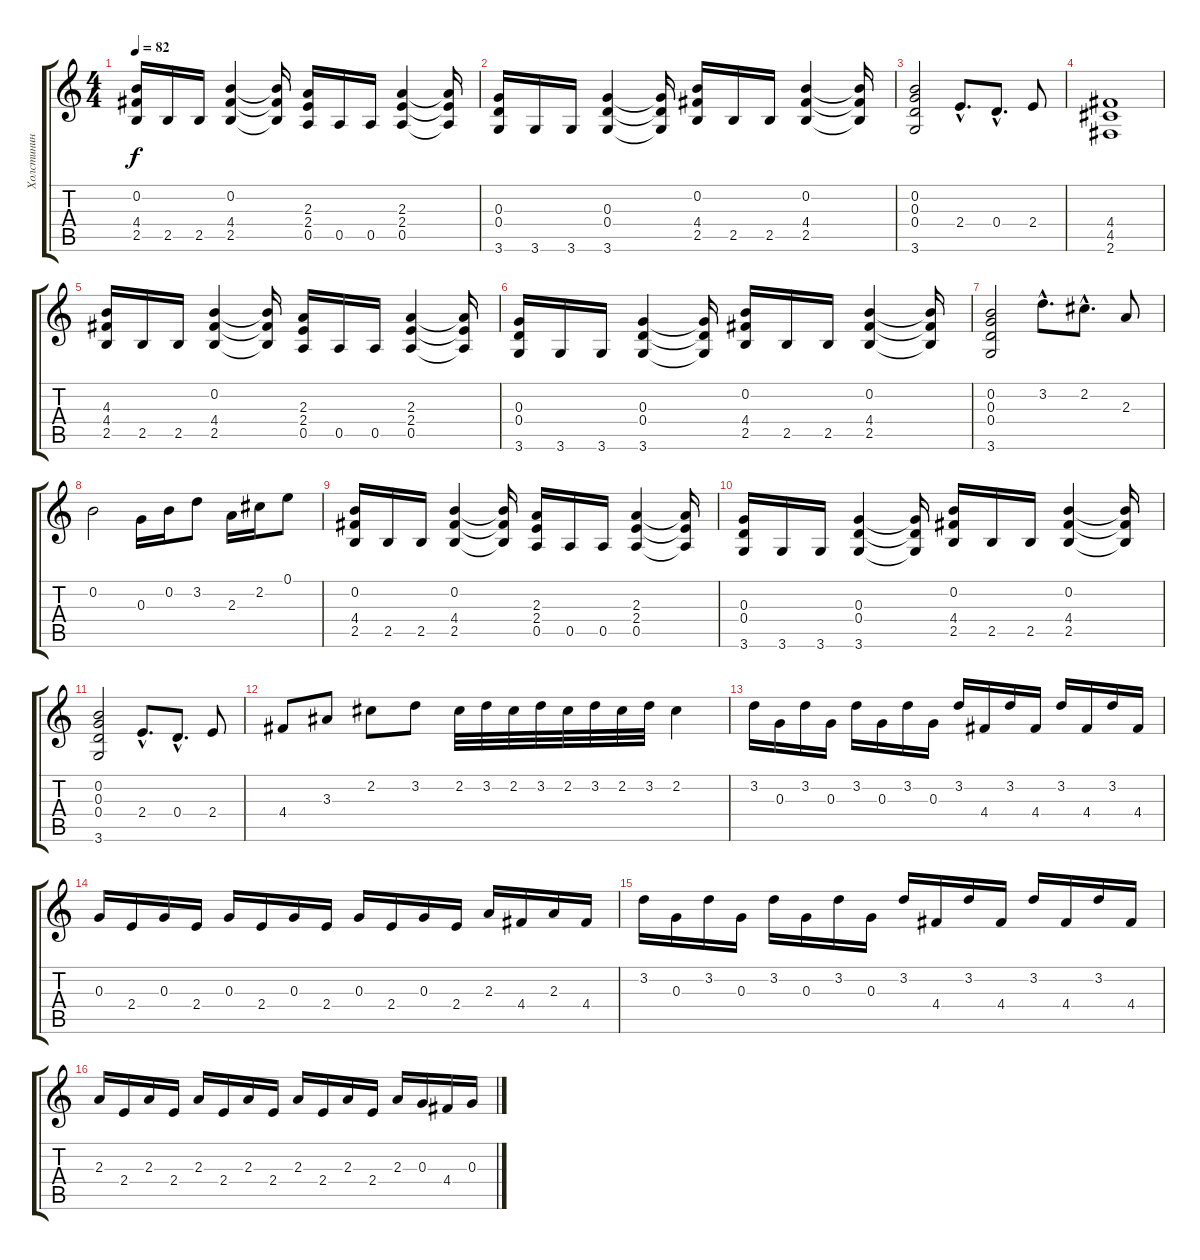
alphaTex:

\track ("Холстинин" "Холстинин") {instrument distortionguitar}
\staff {score tabs}
\tuning (E4 B3 G3 D3 A2 E2) {hide}
\ts (4 4)
\tempo 82
\clef g2
\ks c
(0.2 4.4 2.5).16{dy f} 2.5.16 2.5.16 (0.2 4.4 2.5).4 (0.2{t} 4.4{t} 2.5{t}).16 (2.3 2.4 0.5).16 0.5.16 0.5.16 (2.3 2.4 0.5).4 (2.3{t} 2.4{t} 0.5{t}).16 |
(0.3 0.4 3.6).16 3.6.16 3.6.16 (0.3 0.4 3.6).4 (0.3{t} 0.4{t} 3.6{t}).16 (0.2 4.4 2.5).16 2.5.16 2.5.16 (0.2 4.4 2.5).4 (0.2{t} 4.4{t} 2.5{t}).16 |
(0.2 0.3 0.4 3.6).2 2.4{hac}.8{d} 0.4{hac}.8{d} 2.4.8 |
(4.4 4.5 2.6).1 |
(4.3 4.4 2.5).16 2.5.16 2.5.16 (0.2 4.4 2.5).4 (0.2{t} 4.4{t} 2.5{t}).16 (2.3 2.4 0.5).16 0.5.16 0.5.16 (2.3 2.4 0.5).4 (2.3{t} 2.4{t} 0.5{t}).16 |
(0.3 0.4 3.6).16 3.6.16 3.6.16 (0.3 0.4 3.6).4 (0.3{t} 0.4{t} 3.6{t}).16 (0.2 4.4 2.5).16 2.5.16 2.5.16 (0.2 4.4 2.5).4 (0.2{t} 4.4{t} 2.5{t}).16 |
(0.2 0.3 0.4 3.6).2 3.2{hac}.8{d} 2.2{hac}.8{d} 2.3.8 |
0.2.2 0.3.16 0.2.16 3.2.8 2.3.16 2.2.16 0.1.8 |
(0.2 4.4 2.5).16 2.5.16 2.5.16 (0.2 4.4 2.5).4 (0.2{t} 4.4{t} 2.5{t}).16 (2.3 2.4 0.5).16 0.5.16 0.5.16 (2.3 2.4 0.5).4 (2.3{t} 2.4{t} 0.5{t}).16 |
(0.3 0.4 3.6).16 3.6.16 3.6.16 (0.3 0.4 3.6).4 (0.3{t} 0.4{t} 3.6{t}).16 (0.2 4.4 2.5).16 2.5.16 2.5.16 (0.2 4.4 2.5).4 (0.2{t} 4.4{t} 2.5{t}).16 |
(0.2 0.3 0.4 3.6).2 2.4{hac}.8{d} 0.4{hac}.8{d} 2.4.8 |
4.4.8 3.3.8 2.2.8 3.2.8 2.2.32 3.2.32 2.2.32 3.2.32 2.2.32 3.2.32 2.2.32 3.2.32 2.2.4 |
3.2.16 0.3.16 3.2.16 0.3.16 3.2.16 0.3.16 3.2.16 0.3.16 3.2.16 4.4.16 3.2.16 4.4.16 3.2.16 4.4.16 3.2.16 4.4.16 |
0.3.16 2.4.16 0.3.16 2.4.16 0.3.16 2.4.16 0.3.16 2.4.16 0.3.16 2.4.16 0.3.16 2.4.16 2.3.16 4.4.16 2.3.16 4.4.16 |
3.2.16 0.3.16 3.2.16 0.3.16 3.2.16 0.3.16 3.2.16 0.3.16 3.2.16 4.4.16 3.2.16 4.4.16 3.2.16 4.4.16 3.2.16 4.4.16 |
2.3.16 2.4.16 2.3.16 2.4.16 2.3.16 2.4.16 2.3.16 2.4.16 2.3.16 2.4.16 2.3.16 2.4.16 2.3.16 0.3.16 4.4.16 0.3.16
